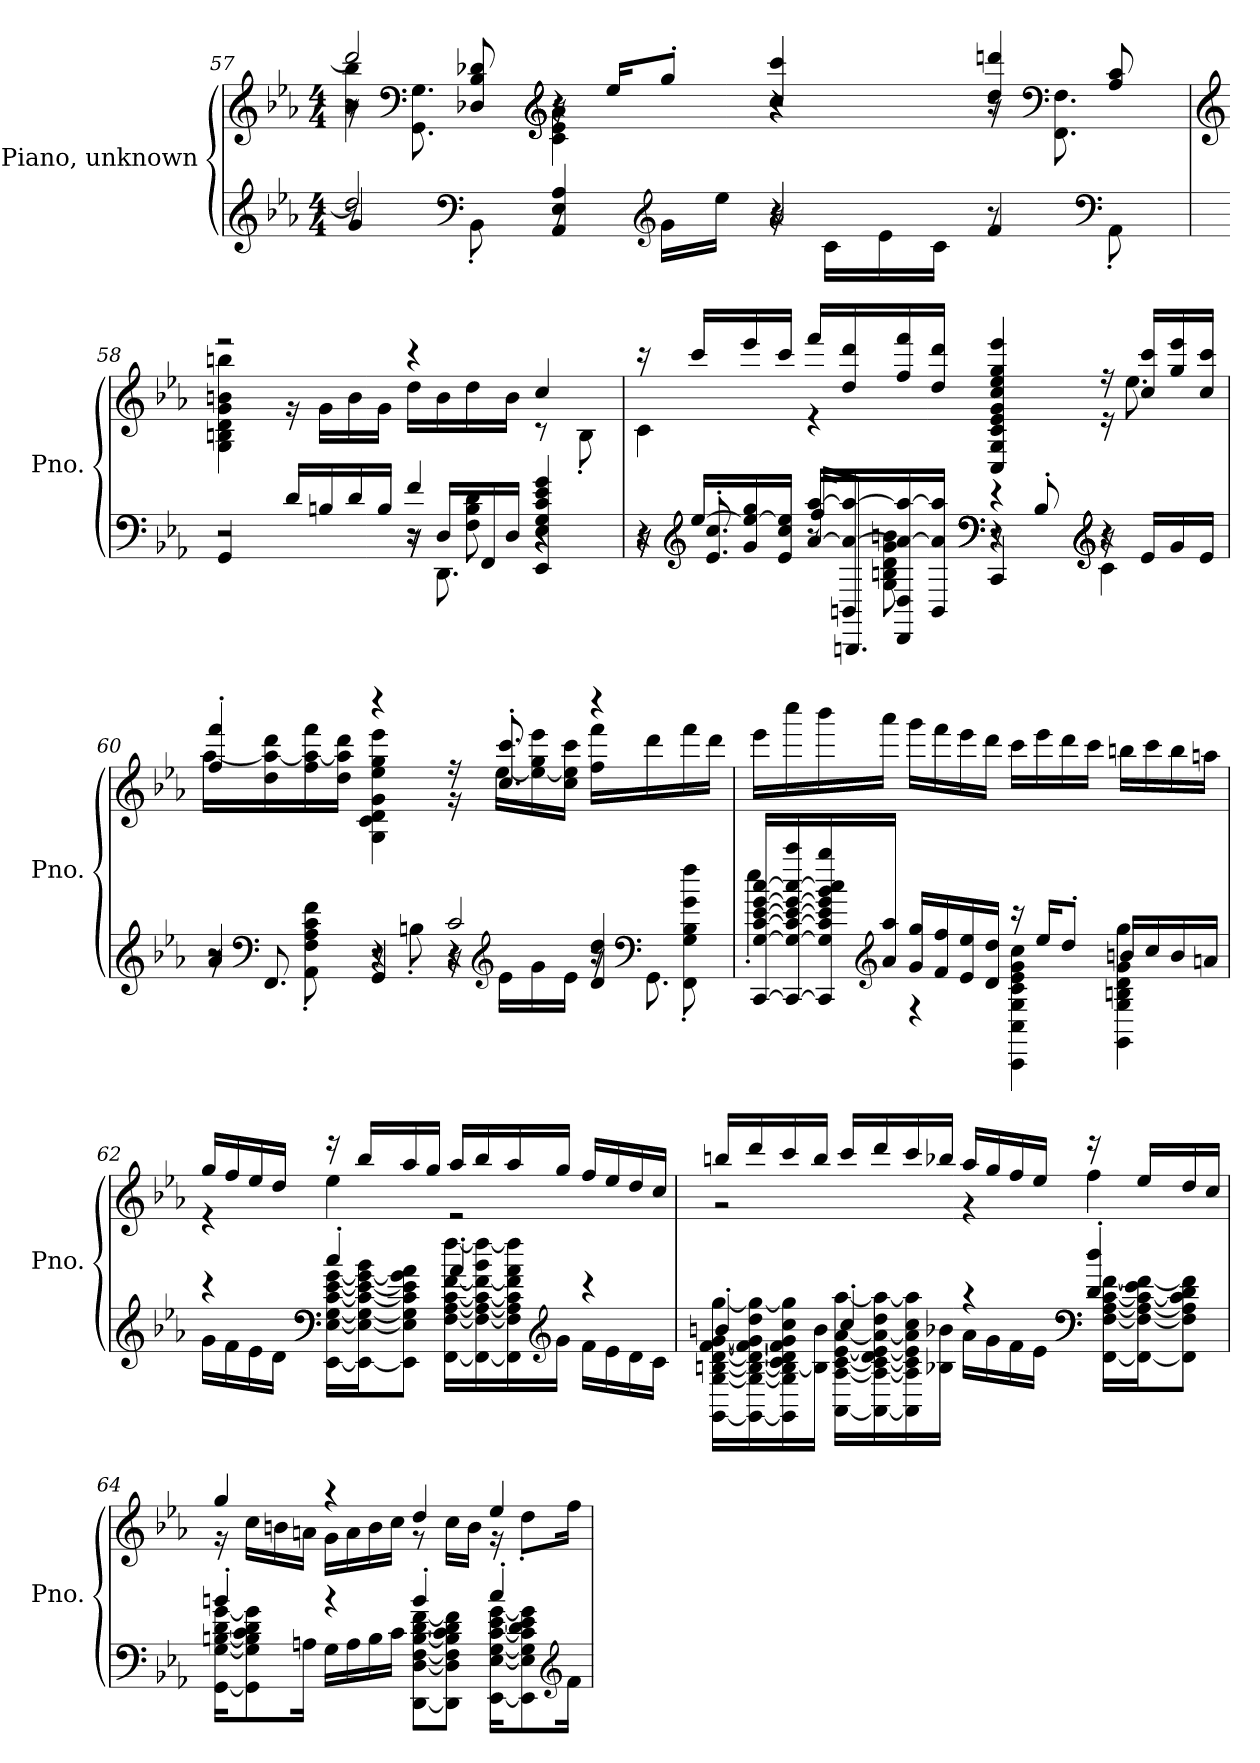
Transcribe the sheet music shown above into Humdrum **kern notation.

**kern	**kern
*part1	*part1
*staff2	*staff1
*I"Piano, unknown	*
*I'Pno.	*
!!LO:LB:g=z
*clefG2	*clefG2
*k[b-e-a-]	*k[b-e-a-]
*M4/4	*M4/4
=57	=57
*^	*^
*	*^	*	*^
*	*	*	*	*	*^
2dd-/]	8r	4g/	2ddd-/]	4b-\ 4bb-\	8r	16r
*	*	*	*clefF4	*	*	*
.	.	.	.	.	.	8.GG\ 8.G\
*clefF4	*	*	*	*	*	*
.	8BB-'\	.	.	.	8D-X/ 8B-/ 8d-X/	.
*	*	*	*clefG2	*	*	*
.	8r	4AA-/ 4E-/ 4A-/	.	4c\ 4e-\ 4a-\	16r	4r
.	.	.	.	.	16ee-/KL	.
*clefG2	*	*	*	*	*	*
.	16g\LL	.	.	.	8gg'/J	.
.	16ee-\JJ	.	.	.	.	.
4r	16r	2a-/	4r	2r	4cc/ 4ccc/	4r
.	16c\LL	.	.	.	.	.
.	16e-\	.	.	.	.	.
.	16c\JJ	.	.	.	.	.
4f/	8r	.	4dd/ 4dddn/	.	8r	16r
*	*	*	*clefF4	*	*	*
.	.	.	.	.	.	8.FF\ 8.F\
*clefF4	*	*	*	*	*	*
.	8AA-'\	.	.	.	8A-/ 8c/	.
*v	*v	*v	*	*	*	*
*	*v	*v	*v	*v
=58	=58
*	*clefG2
*^	*^
*	*^	*	*
*	*	*^	*	*
2r	2r	4GG/	2r	2r	4G\ 4Bn\ 4d\ 4g\ 4bn\ 4bbn\
.	.	16d/LL	.	.	16r
.	.	16Bn/	.	.	16g\LL
.	.	16d/	.	.	16b\
.	.	16B/JJ	.	.	16g\JJ
4f/	8r	16r	16r	4r	16dd\LL
.	.	16D/LL	8.DD\	.	16b\
.	8F\ 8B\ 8d\	16FF/	.	.	16dd\
.	.	16D/JJ	.	.	16b\JJ
4r	4r	4EE-/ 4E-/ 4G/ 4c/ 4e-/ 4g/	4r	4cc/	8r
.	.	.	.	.	8B'\
*	*	*v	*v	*	*
!!LO:LB:g=z	!!
=59	=59	=59	=59	=59
16r	4r	16r	16r	4c\
*clefG2	*	*	*	*
[16ee-/LL	.	8.e-/' 8.cc/'	16ccc/LL	.
16g/ 16ee-/_ 16gg/	.	.	16eee-/	.
16e-/ 16cc/ 16ee-/]JJ	.	.	16ccc/JJ	.
[16a-/ [16aa-/LL	8r	16ff/KL	16fff/LL	4r
16BBn/ 16a-/_ 16aa-/_	.	8.BBBn/J	16dd/ 16ddd/	.
16DD/ 16D/ 16a-/_ 16aa-/_	8G\ 8Bn\ 8d\ 8g\ 8bn\	.	16ff/ 16fff/	.
16BB/ 16a-/] 16aa-/]JJ	.	.	16dd/ 16ddd/JJ	.
*clefF4	*	*	*	*
8r	4r	4CC/	4C/ 4G/ 4c/ 4e-/ 4g/ 4cc/ 4ee-/ 4gg/ 4eee-/	4r
8B'/	.	.	.	.
*clefG2	*	*	*	*
16r	4c\	4r	16r	16r
16e-/LL	.	.	16cc/ 16ccc/LL	8.ee-\
16g/	.	.	16gg/ 16eee-/	.
16e-/JJ	.	.	16cc/ 16ccc/JJ	.
!!LO:LB:g=z	!!
=60	=60	=60	=60	=60
*	*	*^	*	*
4a-/	8r	16r	2r	4ff/' 4fff/'	[16aa-\LL
*clefF4	*	*	*	*	*
.	.	8.FF/	.	.	16dd\ 16aa-\_ 16ddd\
.	8AA-\' 8F\' 8A-\' 8c\' 8f\'	.	.	.	16ff\ 16aa-\_ 16fff\
.	.	.	.	.	16dd\ 16aa-\] 16ddd\JJ
4r	8r	4GG/	.	4r	4G\ 4c\ 4d\ 4g\ 4ee-\ 4gg\ 4eee-\
.	8Bn'\	.	.	.	.
2c/	16r	4r	4r	16r	16r
*clefG2	*	*	*	*	*
.	16e-\LL	.	.	8.cc/' 8.ccc/'	[16ee-\LL
.	16g\	.	.	.	16ee-\_ 16gg\ 16eee-\
.	16e-\JJ	.	.	.	16cc\ 16ee-\] 16ccc\JJ
.	8r	4d/ 4dd/	16r	4r	16ff\ 16fff\LL
*clefF4	*	*	*	*	*
.	.	.	8.GG\	.	16ddd\
.	8FF\' 8G\' 8B\' 8g\' 8ff\'	.	.	.	16fff\
.	.	.	.	.	16ddd\JJ
*	*v	*v	*v	*	*
*	*	*v	*v
!!LO:LB:g=z
=61	=61	=61
[16CC/ [16G/ [16c/ [16e-/ [16g/ [16cc/LL	4ee-'\	16eee-\LL
16CC/_ 16G/_ 16c/_ 16e-/_ 16g/_ 16cc/_ 16ccc/	.	16cccc\
16CC/] 16G/] 16c/] 16e-/] 16g/] 16b-/ 16cc/] 16bb-/	.	16bbb-\
*clefG2	*	*
16a-/ 16aa-/JJ	.	16aaa-\JJ
16g/ 16gg/LL	4r	16ggg\LL
16f/ 16ff/	.	16fff\
16e-/ 16ee-/	.	16eee-\
16d/ 16dd/JJ	.	16ddd\JJ
16r	4CC\ 4C\ 4G\ 4c\ 4e-\ 4g\ 4cc\	16ccc\LL
16ee-/KL	.	16eee-\
8dd'/J	.	16ddd\
.	.	16ccc\JJ
16bn/LL	4GG\ 4G\ 4Bn\ 4d\ 4g\ 4gg\	16bbn\LL
16cc/	.	16ccc\
16b/	.	16bb\
16an/JJ	.	16aan\JJ
!!LO:LB:g=z
=62	=62	=62
*	*	*^
4r	16g\LL	16gg/LL	4r
.	16f\	16ff/	.
.	16e-\	16ee-/	.
.	16d\JJ	16dd/JJ	.
*clefF4	*	*	*
4cc'/	[16EE-\ [16E-\ [16G\ [16c\ [16e-\ [16g\LL	16r	4ee-\
.	16EE-\_ 16E-\_ 16G\_ 16c\_ 16e-\_ 16g\_ 16b-\J	16bb-/LL	.
.	8EE-\] 8E-\] 8G\] 8c\] 8e-\] 8g\] 8a-\J	16aa-/	.
.	.	16gg/JJ	.
4a-'/	[16FF\ [16F\ [16A-\ [16c\ [16f\ [16ff\LL	16aa-/LL	2r
.	16FF\_ 16F\_ 16A-\_ 16c\_ 16f\_ 16b-\ 16ff\_	16bb-/	.
.	16FF\] 16F\] 16A-\] 16c\] 16f\] 16a-\ 16ff\]	16aa-/	.
*clefG2	*	*	*
.	16g\JJ	16gg/JJ	.
4r	16f\LL	16ff/LL	.
.	16e-\	16ee-/	.
.	16d\	16dd/	.
.	16c\JJ	16cc/JJ	.
!!LO:PB:g=z	!!
=63	=63	=63	=63
4bn'/	[16GG\ [16G\ [16Bn\ [16d\ [16f\ [16g\ [16gg\LL	16bbn/LL	2r
.	16GG\_ 16G\_ 16B\_ 16d\_ 16f\_ 16g\_ 16dd\ 16gg\_	16ddd/	.
.	16GG\] 16G\] 16B\_ 16c\ 16d\] 16f\] 16g\] 16cc\ 16gg\]	16ccc/	.
.	16B\] 16b\JJ	16bb/JJ	.
4cc'/	[16AA-\ [16A-\ [16c\ [16e-\ [16a-\ [16aa-\LL	16ccc/LL	.
.	16AA-\_ 16A-\_ 16c\_ 16d\ 16e-\_ 16a-\_ 16dd\ 16aa-\_	16ddd/	.
.	16AA-\] 16A-\] 16c\] 16e-\] 16a-\] 16cc\ 16aa-\]	16ccc/	.
.	16B-X\ 16b-X\JJ	16bb-X/JJ	.
4r	16a-\LL	16aa-/LL	4r
.	16g\	16gg/	.
.	16f\	16ff/	.
.	16e-\JJ	16ee-/JJ	.
*clefF4	*	*	*
4d/' 4dd/'	[16FF\ [16F\ [16A-\ [16c\ [16f\LL	16r	4ff\
.	16FF\_ 16F\_ 16A-\_ 16c\_ 16e-\ 16f\_J	16ee-/LL	.
.	8FF\] 8F\] 8A-\] 8c\] 8d\ 8f\]J	16dd/	.
.	.	16cc/JJ	.
!!LO:LB:g=z	!!
=64	=64	=64	=64
4bn'/	[16GG\ [16G\ [16Bn\ [16d\ [16g\KL	4gg/	16r
.	8GG\] 8G\] 8B\] 8c\ 8d\] 8g\]	.	16cc\LL
.	.	.	16bn\
.	16An\Jk	.	16an\JJ
4r	16G\LL	4r	16g\LL
.	16A\	.	16a\
.	16B\	.	16b\
.	16c\JJ	.	16cc\JJ
4b'/	[8DD\ [8D\ [8F\ [8B\ [8d\ [8f\L	4dd/	8r
.	8DD\] 8D\] 8F\] 8B\] 8c\ 8d\] 8f\]J	.	16cc\LL
.	.	.	16b\JJ
4cc'/	[16EE-\ [16E-\ [16G\ [16c\ [16e-\ [16g\KL	4ee-/	16r
.	8EE-\] 8E-\] 8G\] 8c\] 8d\ 8e-\] 8g\]	.	8dd'\L
*clefG2	*	*	*
.	16f\Jk	.	16ff\Jk
*v	*v	*	*
*	*v	*v
=	=
*-	*-
